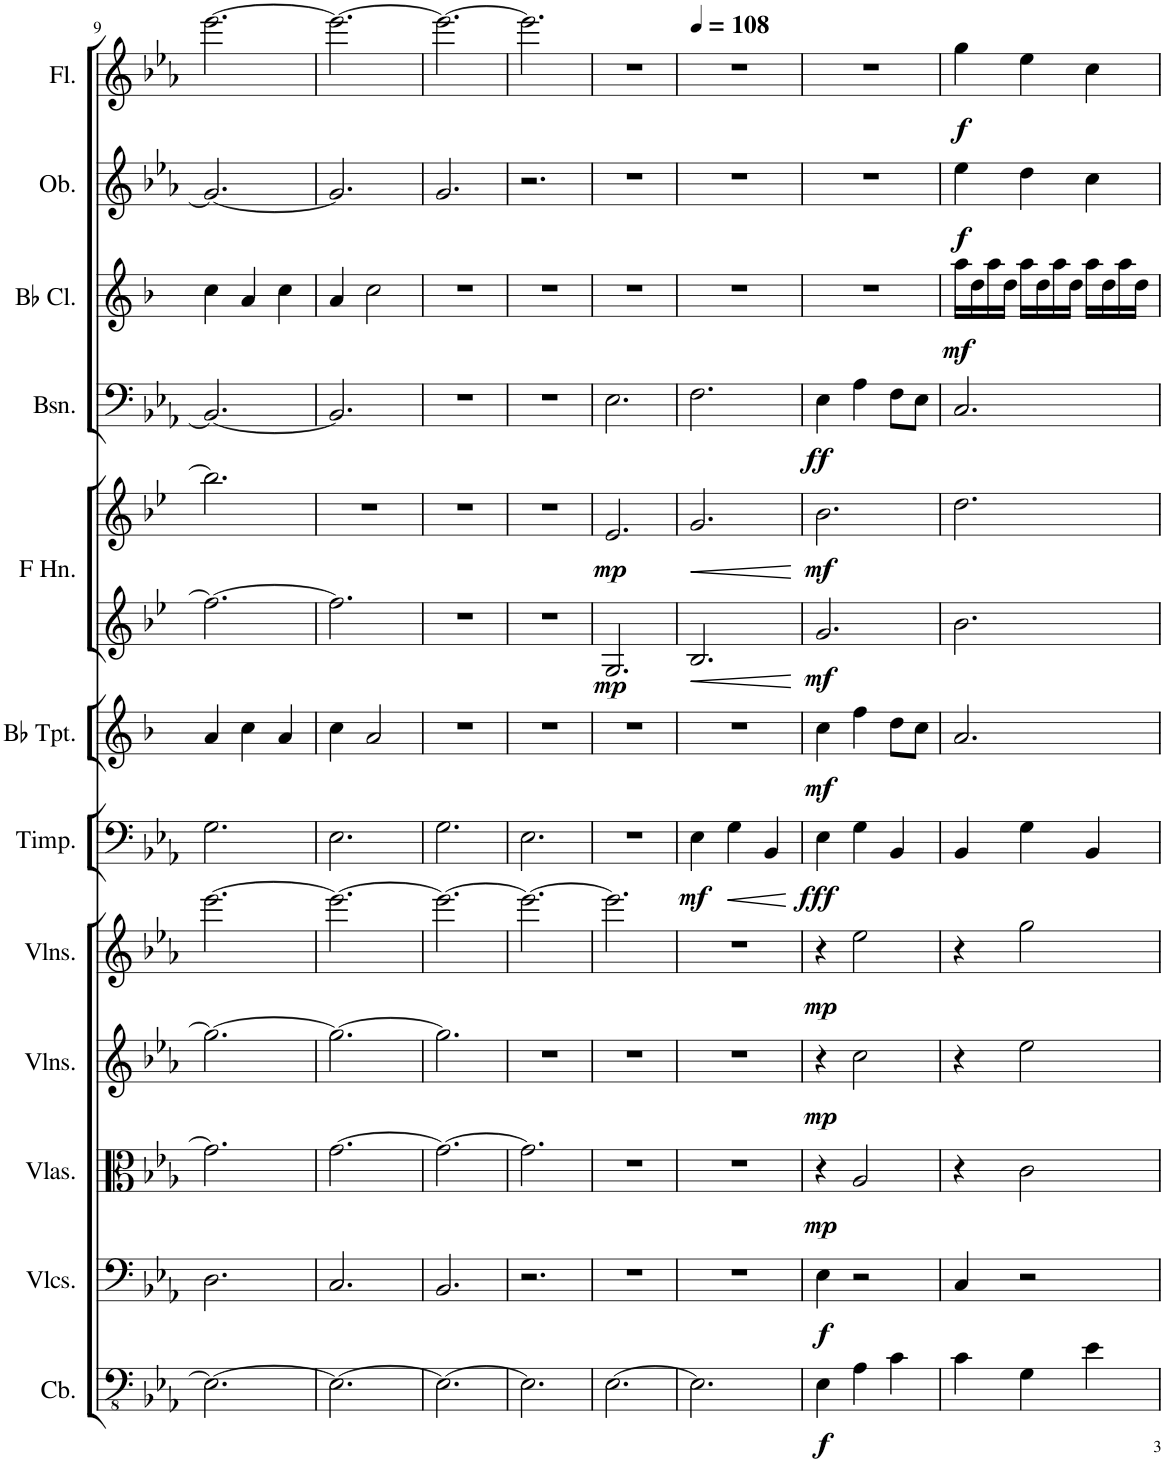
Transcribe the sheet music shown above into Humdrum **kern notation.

**kern	**dynam	**kern	**dynam	**kern	**dynam	**kern	**dynam	**kern	**dynam	**kern	**dynam	**kern	**dynam	**kern	**kern	**dynam	**kern	**dynam	**kern	**dynam	**kern	**dynam	**kern	**dynam
*part12	*part12	*part11	*part11	*part10	*part10	*part9	*part9	*part8	*part8	*part7	*part7	*part6	*part6	*part5	*part5	*part5	*part4	*part4	*part3	*part3	*part2	*part2	*part1	*part1
*staff13	*staff13	*staff12	*staff12	*staff11	*staff11	*staff10	*staff10	*staff9	*staff9	*staff8	*staff8	*staff7	*staff7	*staff6	*staff5	*staff5/6	*staff4	*staff4	*staff3	*staff3	*staff2	*staff2	*staff1	*staff1
*I"Contrabass	*	*I"Violoncellos	*	*I"Violas	*	*I"Violins II	*	*I"Violins I	*	*I"Timpani	*	*I"Trumpets in Bb	*	*I"Horns in F	*	*	*I"Bassoons	*	*I"Clarinets in Bb	*	*I"Oboes	*	*I"Flutes	*
*I'Cb.	*	*I'Vlcs.	*	*I'Vlas.	*	*I'Vlns.	*	*I'Vlns.	*	*I'Timp.	*	*	*	*	*	*	*I'Bsn.	*	*	*	*I'Ob.	*	*I'Fl.	*
!!LO:PB:g=z
*clefFv4	*	*clefF4	*	*clefC3	*	*clefG2	*	*clefG2	*	*clefF4	*	*clefG2	*	*clefG2	*clefG2	*	*clefF4	*	*clefG2	*	*clefG2	*	*clefG2	*
*Trd7c12	*	*	*	*	*	*	*	*	*	*	*	*Trd1c2	*	*Trd4c7	*Trd4c7	*	*	*	*Trd1c2	*	*	*	*	*
*k[b-e-a-]	*	*k[b-e-a-]	*	*k[b-e-a-]	*	*k[b-e-a-]	*	*k[b-e-a-]	*	*k[b-e-a-]	*	*k[b-]	*	*k[b-e-]	*k[b-e-]	*	*k[b-e-a-]	*	*k[b-]	*	*k[b-e-a-]	*	*k[b-e-a-]	*
*M3/4	*	*M3/4	*	*M3/4	*	*M3/4	*	*M3/4	*	*M3/4	*	*M3/4	*	*M3/4	*M3/4	*	*M3/4	*	*M3/4	*	*M3/4	*	*M3/4	*
=9	=9	=9	=9	=9	=9	=9	=9	=9	=9	=9	=9	=9	=9	=9	=9	=9	=9	=9	=9	=9	=9	=9	=9	=9
2.EE-\_	.	2.D\	.	2.g\]	.	2.gg\_	.	[2.eee-\	.	2.G\	.	4a/	.	2.ff\_	2.bb-\]	.	2.BB-/_	.	4cc\	.	2.g/_	.	[2.eee-\	.
.	.	.	.	.	.	.	.	.	.	.	.	4cc\	.	.	.	.	.	.	4a/	.	.	.	.	.
.	.	.	.	.	.	.	.	.	.	.	.	4a/	.	.	.	.	.	.	4cc\	.	.	.	.	.
=10	=10	=10	=10	=10	=10	=10	=10	=10	=10	=10	=10	=10	=10	=10	=10	=10	=10	=10	=10	=10	=10	=10	=10	=10
2.EE-\_	.	2.C/	.	[2.g\	.	2.gg\_	.	2.eee-\_	.	2.E-\	.	4cc\	.	2.ff\]	2.r	.	2.BB-/]	.	4a/	.	2.g/]	.	2.eee-\_	.
.	.	.	.	.	.	.	.	.	.	.	.	2a/	.	.	.	.	.	.	2cc\	.	.	.	.	.
=11	=11	=11	=11	=11	=11	=11	=11	=11	=11	=11	=11	=11	=11	=11	=11	=11	=11	=11	=11	=11	=11	=11	=11	=11
2.EE-\_	.	2.BB-/	.	2.g\_	.	2.gg\]	.	2.eee-\_	.	2.G\	.	2.r	.	2.r	2.r	.	2.r	.	2.r	.	2.g/	.	2.eee-\_	.
=12	=12	=12	=12	=12	=12	=12	=12	=12	=12	=12	=12	=12	=12	=12	=12	=12	=12	=12	=12	=12	=12	=12	=12	=12
2.EE-\]	.	2.r	.	2.g\]	.	2.r	.	2.eee-\_	.	2.E-\	.	2.r	.	2.r	2.r	.	2.r	.	2.r	.	2.r	.	2.eee-\]	.
=13	=13	=13	=13	=13	=13	=13	=13	=13	=13	=13	=13	=13	=13	=13	=13	=13	=13	=13	=13	=13	=13	=13	=13	=13
!	!	!	!	!	!	!	!	!	!	!	!	!	!	!	!	!LO:DY:b=2	!	!	!	!	!	!	!	!
!	!	!	!	!	!	!	!	!	!	!	!	!	!	!	!	!LO:DY:n=1:b	!	!	!	!	!	!	!	!
[2.EE-\	.	2.r	.	2.r	.	2.r	.	2.eee-\]	.	2.r	.	2.r	.	2.G/	2.e-/	mp mp	2.E-\	.	2.r	.	2.r	.	2.r	.
=14	=14	=14	=14	=14	=14	=14	=14	=14	=14	=14	=14	=14	=14	=14	=14	=14	=14	=14	=14	=14	=14	=14	=14	=14
*	*	*	*	*	*	*	*	*	*	*	*	*	*	*	*	*	*	*	*	*	*	*	*MM108	*
!	!	!	!	!	!	!	!	!	!	!	!LO:DY:b	!	!	!	!	!LO:HP:b	!	!	!	!	!	!	!	!
2.EE-\]	.	2.r	.	2.r	.	2.r	.	2.r	.	4E-\	mf	2.r	.	2.B-/	2.g/	<	2.F\	.	2.r	.	2.r	.	2.r	.
!	!	!	!	!	!	!	!	!	!	!	!LO:HP:b	!	!	!	!	!	!	!	!	!	!	!	!	!
.	.	.	.	.	.	.	.	.	.	4G\	<	.	.	.	.	.	.	.	.	.	.	.	.	.
.	.	.	.	.	.	.	.	.	.	4BB-/	.	.	.	.	.	.	.	.	.	.	.	.	.	.
.	.	.	.	.	.	.	.	.	.	.	[	.	.	.	.	[	.	.	.	.	.	.	.	.
=15	=15	=15	=15	=15	=15	=15	=15	=15	=15	=15	=15	=15	=15	=15	=15	=15	=15	=15	=15	=15	=15	=15	=15	=15
!	!LO:DY:b	!	!LO:DY:b	!	!LO:DY:b	!	!LO:DY:b	!	!LO:DY:b	!	!LO:DY:b	!	!LO:DY:b	!	!	!LO:DY:b=2	!	!	!	!	!	!	!	!
!	!	!	!	!	!	!	!	!	!	!	!	!	!	!	!	!LO:DY:n=1:b	!	!LO:DY:b	!	!	!	!	!	!
4EE-\	f	4E-\	f	4r	mp	4r	mp	4r	mp	4E-\	fff	4cc\	mf	2.g/	2.b-\	mf mf	4E-\	ff	2.r	.	2.r	.	2.r	.
4AA-\	.	2r	.	2A-/	.	2cc\	.	2ee-\	.	4G\	.	4ff\	.	.	.	.	4A-\	.	.	.	.	.	.	.
4C\	.	.	.	.	.	.	.	.	.	4BB-/	.	8dd\L	.	.	.	.	8F\L	.	.	.	.	.	.	.
.	.	.	.	.	.	.	.	.	.	.	.	8cc\J	.	.	.	.	8E-\J	.	.	.	.	.	.	.
=16	=16	=16	=16	=16	=16	=16	=16	=16	=16	=16	=16	=16	=16	=16	=16	=16	=16	=16	=16	=16	=16	=16	=16	=16
!	!	!	!	!	!	!	!	!	!	!	!	!	!	!	!	!	!	!	!	!LO:DY:b	!	!LO:DY:b	!	!LO:DY:b
4C\	.	4C/	.	4r	.	4r	.	4r	.	4BB-/	.	2.a/	.	2.b-\	2.dd\	.	2.C/	.	16aa\LL	mf	4ee-\	f	4gg\	f
.	.	.	.	.	.	.	.	.	.	.	.	.	.	.	.	.	.	.	16dd\	.	.	.	.	.
.	.	.	.	.	.	.	.	.	.	.	.	.	.	.	.	.	.	.	16aa\	.	.	.	.	.
.	.	.	.	.	.	.	.	.	.	.	.	.	.	.	.	.	.	.	16dd\JJ	.	.	.	.	.
4GG\	.	2r	.	2c\	.	2ee-\	.	2gg\	.	4G\	.	.	.	.	.	.	.	.	16aa\LL	.	4dd\	.	4ee-\	.
.	.	.	.	.	.	.	.	.	.	.	.	.	.	.	.	.	.	.	16dd\	.	.	.	.	.
.	.	.	.	.	.	.	.	.	.	.	.	.	.	.	.	.	.	.	16aa\	.	.	.	.	.
.	.	.	.	.	.	.	.	.	.	.	.	.	.	.	.	.	.	.	16dd\JJ	.	.	.	.	.
4E-\	.	.	.	.	.	.	.	.	.	4BB-/	.	.	.	.	.	.	.	.	16aa\LL	.	4cc\	.	4cc\	.
.	.	.	.	.	.	.	.	.	.	.	.	.	.	.	.	.	.	.	16dd\	.	.	.	.	.
.	.	.	.	.	.	.	.	.	.	.	.	.	.	.	.	.	.	.	16aa\	.	.	.	.	.
.	.	.	.	.	.	.	.	.	.	.	.	.	.	.	.	.	.	.	16dd\JJ	.	.	.	.	.
=	=	=	=	=	=	=	=	=	=	=	=	=	=	=	=	=	=	=	=	=	=	=	=	=
*-	*-	*-	*-	*-	*-	*-	*-	*-	*-	*-	*-	*-	*-	*-	*-	*-	*-	*-	*-	*-	*-	*-	*-	*-
